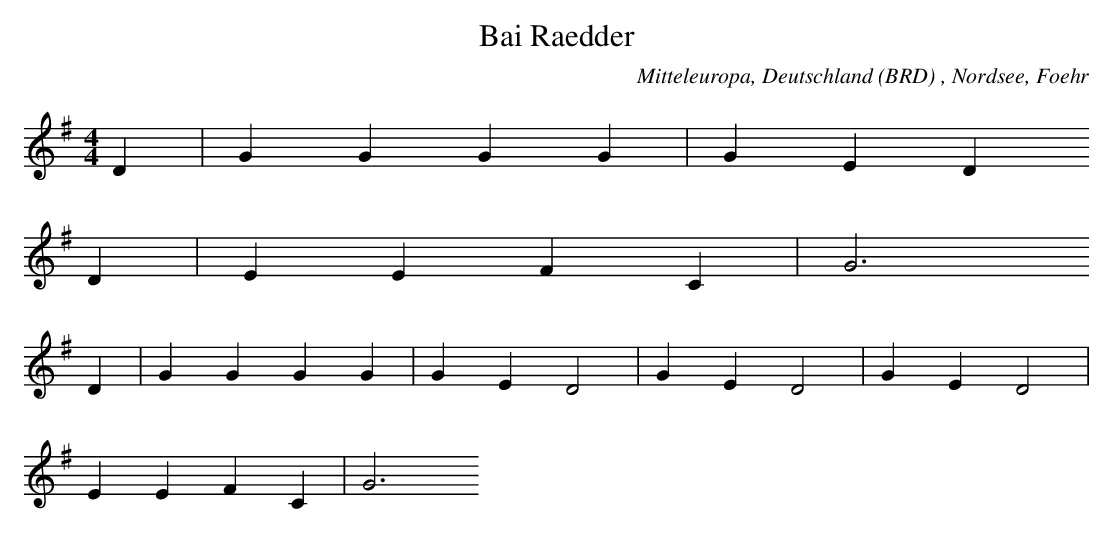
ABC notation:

X:1
T: Bai Raedder
O: Mitteleuropa, Deutschland (BRD) , Nordsee, Foehr
M: 4/4
L: 1/4
K: G
D | GGGG | GED
D | EEFC | G3
D | GGGG | GED2 | GED2 | GED2 |
EEFC | G3
